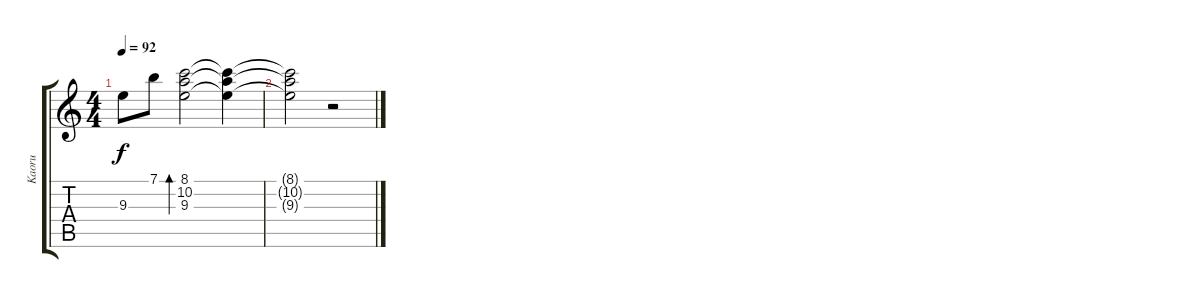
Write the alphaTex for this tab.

\track ("Kaoru" "Kaoru") {instrument electricguitarclean}
\staff {score tabs}
\tuning (E4 B3 G3 D3 A2 E2) {hide}
\ts (4 4)
\tempo 92
\clef g2
\ks c
9.3.8{dy f} 7.1.8 (8.1 10.2 9.3).2{bd 120} (8.1{t} 10.2{t} 9.3{t}).4 |
(8.1{t} 10.2{t} 9.3{t}).2{volume 11} r.2
